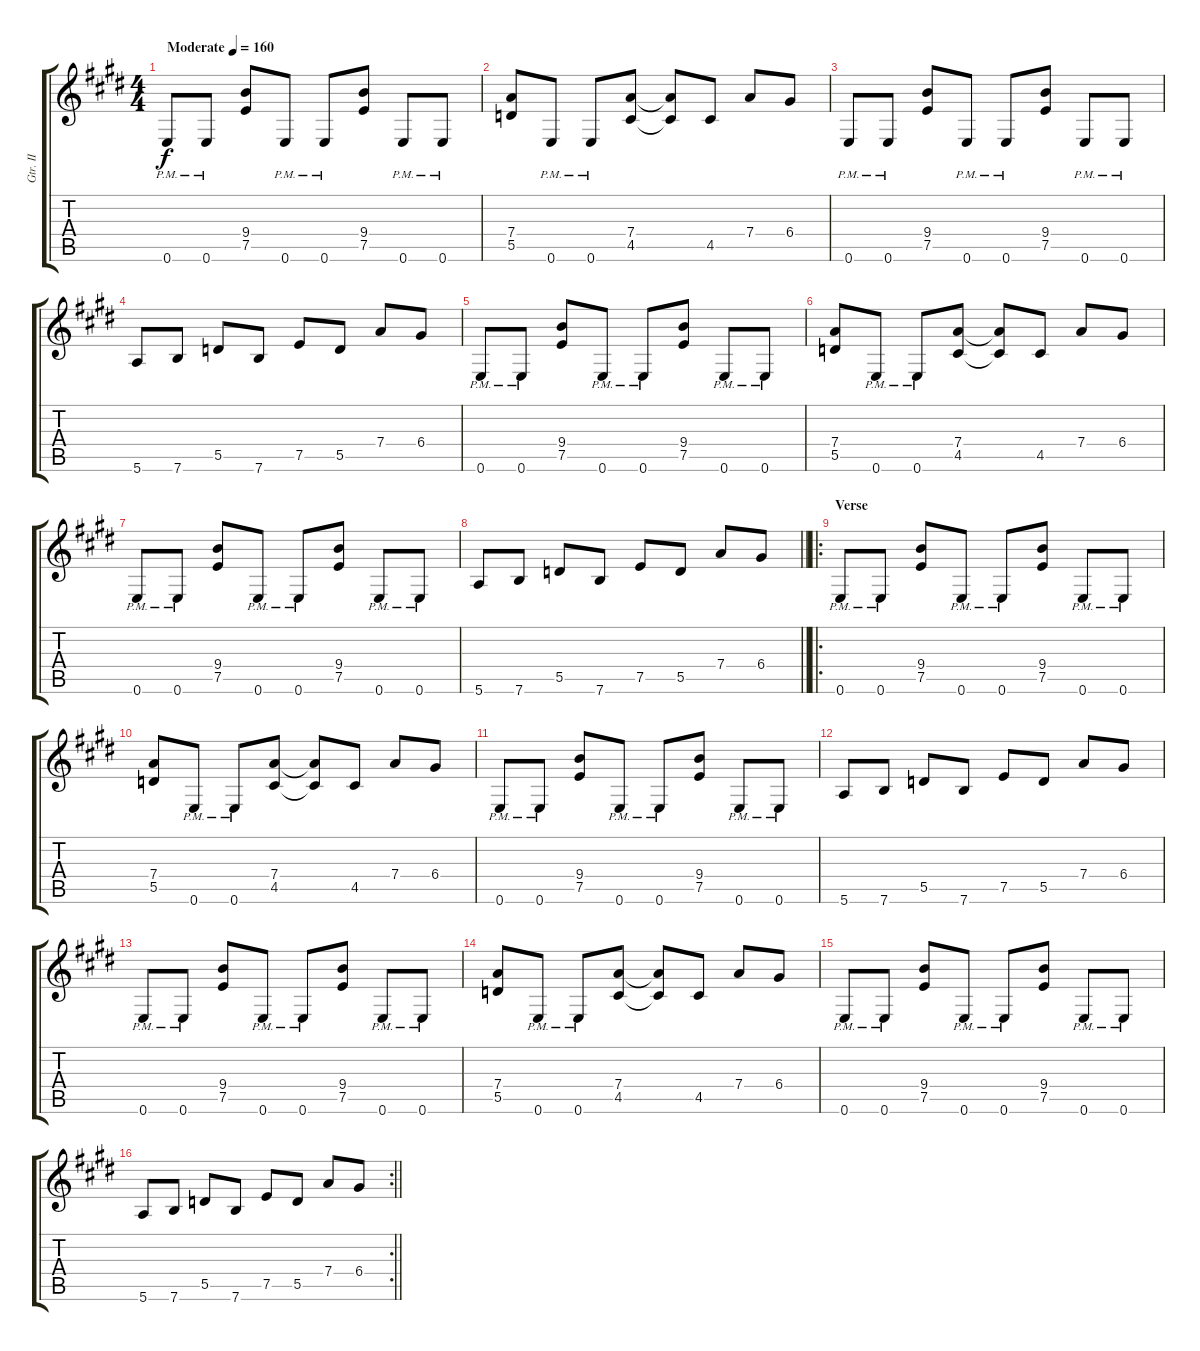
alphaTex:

\track ("Gtr. II" "Gtr. II") {instrument distortionguitar}
\staff {score tabs}
\tuning (E4 B3 G3 D3 A2 E2) {hide}
\ts (4 4)
\tempo (160 "Moderate")
\clef g2
\ks e
0.6{pm}.8{dy f instrument distortionguitar} 0.6{pm}.8 (9.4 7.5).8 0.6{pm}.8 0.6{pm}.8 (9.4 7.5).8 0.6{pm}.8 0.6{pm}.8 |
(7.4 5.5).8 0.6{pm}.8 0.6{pm}.8 (7.4 4.5).8 (7.4{t} 4.5{t}).8 4.5.8 7.4.8 6.4.8 |
0.6{pm}.8 0.6{pm}.8 (9.4 7.5).8 0.6{pm}.8 0.6{pm}.8 (9.4 7.5).8 0.6{pm}.8 0.6{pm}.8 |
5.6.8 7.6.8 5.5.8 7.6.8 7.5.8 5.5.8 7.4.8 6.4.8 |
0.6{pm}.8 0.6{pm}.8 (9.4 7.5).8 0.6{pm}.8 0.6{pm}.8 (9.4 7.5).8 0.6{pm}.8 0.6{pm}.8 |
(7.4 5.5).8 0.6{pm}.8 0.6{pm}.8 (7.4 4.5).8 (7.4{t} 4.5{t}).8 4.5.8 7.4.8 6.4.8 |
0.6{pm}.8 0.6{pm}.8 (9.4 7.5).8 0.6{pm}.8 0.6{pm}.8 (9.4 7.5).8 0.6{pm}.8 0.6{pm}.8 |
\barLineRight lightlight
5.6.8 7.6.8 5.5.8 7.6.8 7.5.8 5.5.8 7.4.8 6.4.8 |
\ro
\section ("" "Verse")
0.6{pm}.8 0.6{pm}.8 (9.4 7.5).8 0.6{pm}.8 0.6{pm}.8 (9.4 7.5).8 0.6{pm}.8 0.6{pm}.8 |
(7.4 5.5).8 0.6{pm}.8 0.6{pm}.8 (7.4 4.5).8 (7.4{t} 4.5{t}).8 4.5.8 7.4.8 6.4.8 |
0.6{pm}.8 0.6{pm}.8 (9.4 7.5).8 0.6{pm}.8 0.6{pm}.8 (9.4 7.5).8 0.6{pm}.8 0.6{pm}.8 |
5.6.8 7.6.8 5.5.8 7.6.8 7.5.8 5.5.8 7.4.8 6.4.8 |
0.6{pm}.8 0.6{pm}.8 (9.4 7.5).8 0.6{pm}.8 0.6{pm}.8 (9.4 7.5).8 0.6{pm}.8 0.6{pm}.8 |
(7.4 5.5).8 0.6{pm}.8 0.6{pm}.8 (7.4 4.5).8 (7.4{t} 4.5{t}).8 4.5.8 7.4.8 6.4.8 |
0.6{pm}.8 0.6{pm}.8 (9.4 7.5).8 0.6{pm}.8 0.6{pm}.8 (9.4 7.5).8 0.6{pm}.8 0.6{pm}.8 |
\rc 2
\barLineRight lightlight
5.6.8 7.6.8 5.5.8 7.6.8 7.5.8 5.5.8 7.4.8 6.4.8
